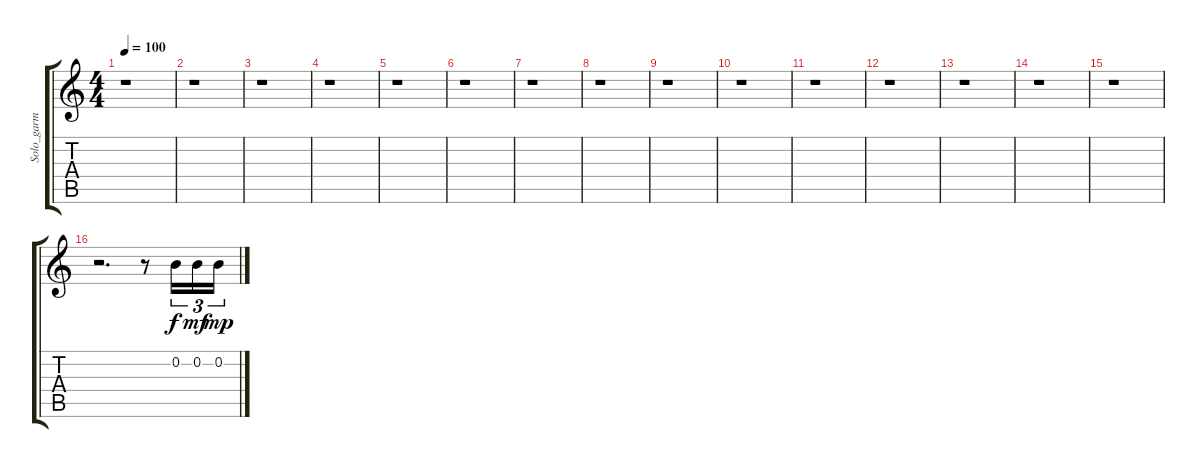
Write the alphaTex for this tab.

\track ("Solo_garm" "Solo_garm") {instrument electricguitarjazz}
\staff {score tabs}
\tuning (E4 B3 G3 D3 A2 E2) {hide}
\ts (4 4)
\tempo 100
\clef g2
\ks c
r.1{dy f} |
r.1 |
r.1 |
r.1 |
r.1 |
r.1 |
r.1 |
r.1 |
r.1 |
r.1 |
r.1 |
r.1 |
r.1 |
r.1 |
r.1 |
r.2{d} r.8 0.2.16{tu (3 2) volume 12} 0.2.16{tu (3 2) dy mf} 0.2.16{tu (3 2) dy mp}
